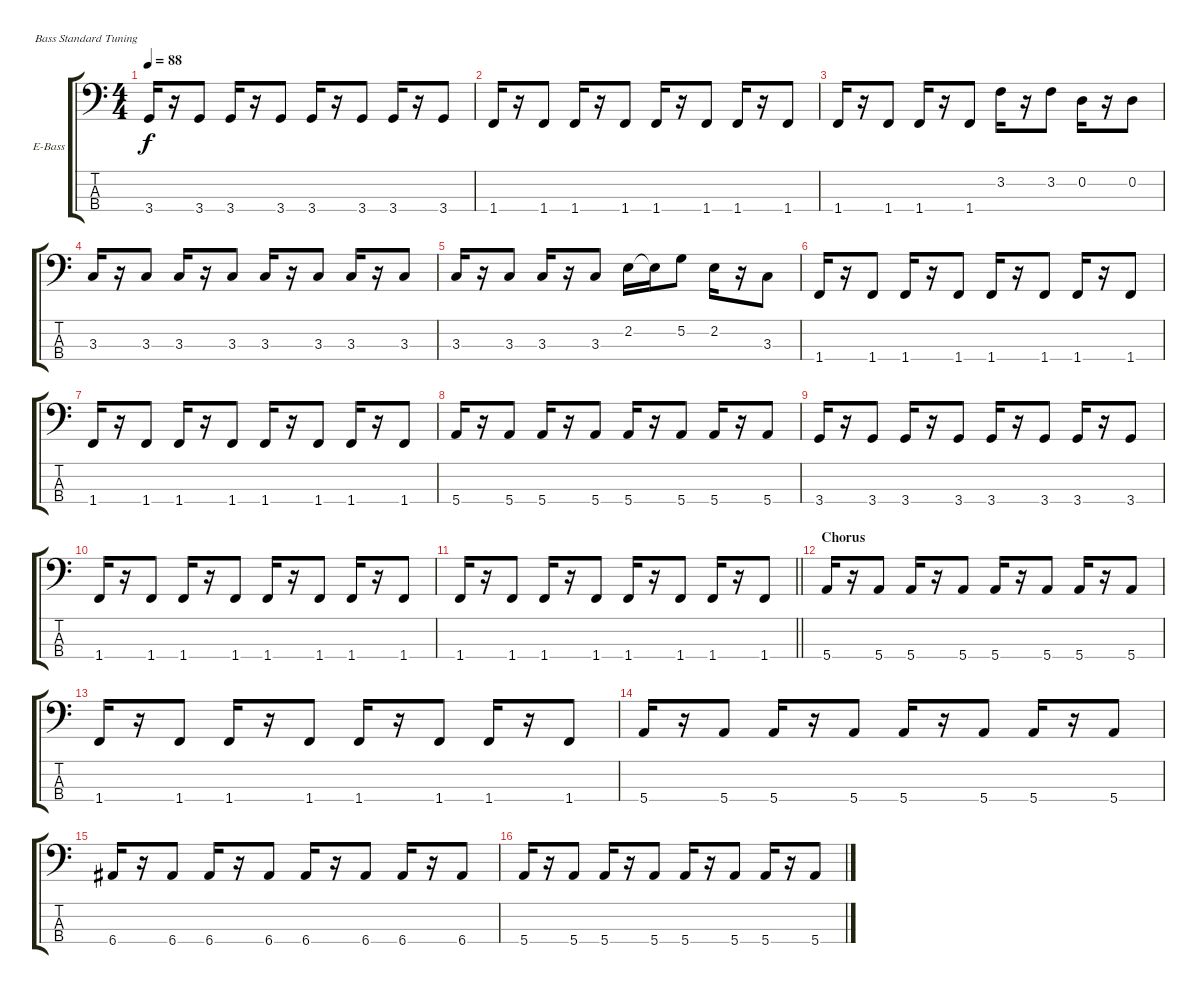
\bracketExtendMode groupsimilarinstruments
\firstSystemTrackNameOrientation horizontal
\otherSystemsTrackNameOrientation horizontal
\track ("Bass" "E-Bass") {instrument electricbassfinger}
\staff {score tabs}
\tuning (G2 D2 A1 E1)
\ts (4 4)
\tempo 88
\clef f4
\ks c
3.4.16{dy f} r.16 3.4.8 3.4.16 r.16 3.4.8 3.4.16 r.16 3.4.8 3.4.16 r.16 3.4.8 |
1.4.16 r.16 1.4.8 1.4.16 r.16 1.4.8 1.4.16 r.16 1.4.8 1.4.16 r.16 1.4.8 |
1.4.16 r.16 1.4.8 1.4.16 r.16 1.4.8 3.2.16 r.16 3.2.8 0.2.16 r.16 0.2.8 |
3.3.16 r.16 3.3.8 3.3.16 r.16 3.3.8 3.3.16 r.16 3.3.8 3.3.16 r.16 3.3.8 |
3.3.16 r.16 3.3.8 3.3.16 r.16 3.3.8 2.2.16 2.2{t}.16 5.2.8 2.2.16 r.16 3.3.8 |
1.4.16 r.16 1.4.8 1.4.16 r.16 1.4.8 1.4.16 r.16 1.4.8 1.4.16 r.16 1.4.8 |
1.4.16 r.16 1.4.8 1.4.16 r.16 1.4.8 1.4.16 r.16 1.4.8 1.4.16 r.16 1.4.8 |
5.4.16 r.16 5.4.8 5.4.16 r.16 5.4.8 5.4.16 r.16 5.4.8 5.4.16 r.16 5.4.8 |
3.4.16 r.16 3.4.8 3.4.16 r.16 3.4.8 3.4.16 r.16 3.4.8 3.4.16 r.16 3.4.8 |
1.4.16 r.16 1.4.8 1.4.16 r.16 1.4.8 1.4.16 r.16 1.4.8 1.4.16 r.16 1.4.8 |
\barLineRight lightlight
1.4.16 r.16 1.4.8 1.4.16 r.16 1.4.8 1.4.16 r.16 1.4.8 1.4.16 r.16 1.4.8 |
\section ("" "Chorus")
5.4.16 r.16 5.4.8 5.4.16 r.16 5.4.8 5.4.16 r.16 5.4.8 5.4.16 r.16 5.4.8 |
1.4.16 r.16 1.4.8 1.4.16 r.16 1.4.8 1.4.16 r.16 1.4.8 1.4.16 r.16 1.4.8 |
5.4.16 r.16 5.4.8 5.4.16 r.16 5.4.8 5.4.16 r.16 5.4.8 5.4.16 r.16 5.4.8 |
6.4.16 r.16 6.4.8 6.4.16 r.16 6.4.8 6.4.16 r.16 6.4.8 6.4.16 r.16 6.4.8 |
5.4.16 r.16 5.4.8 5.4.16 r.16 5.4.8 5.4.16 r.16 5.4.8 5.4.16 r.16 5.4.8
